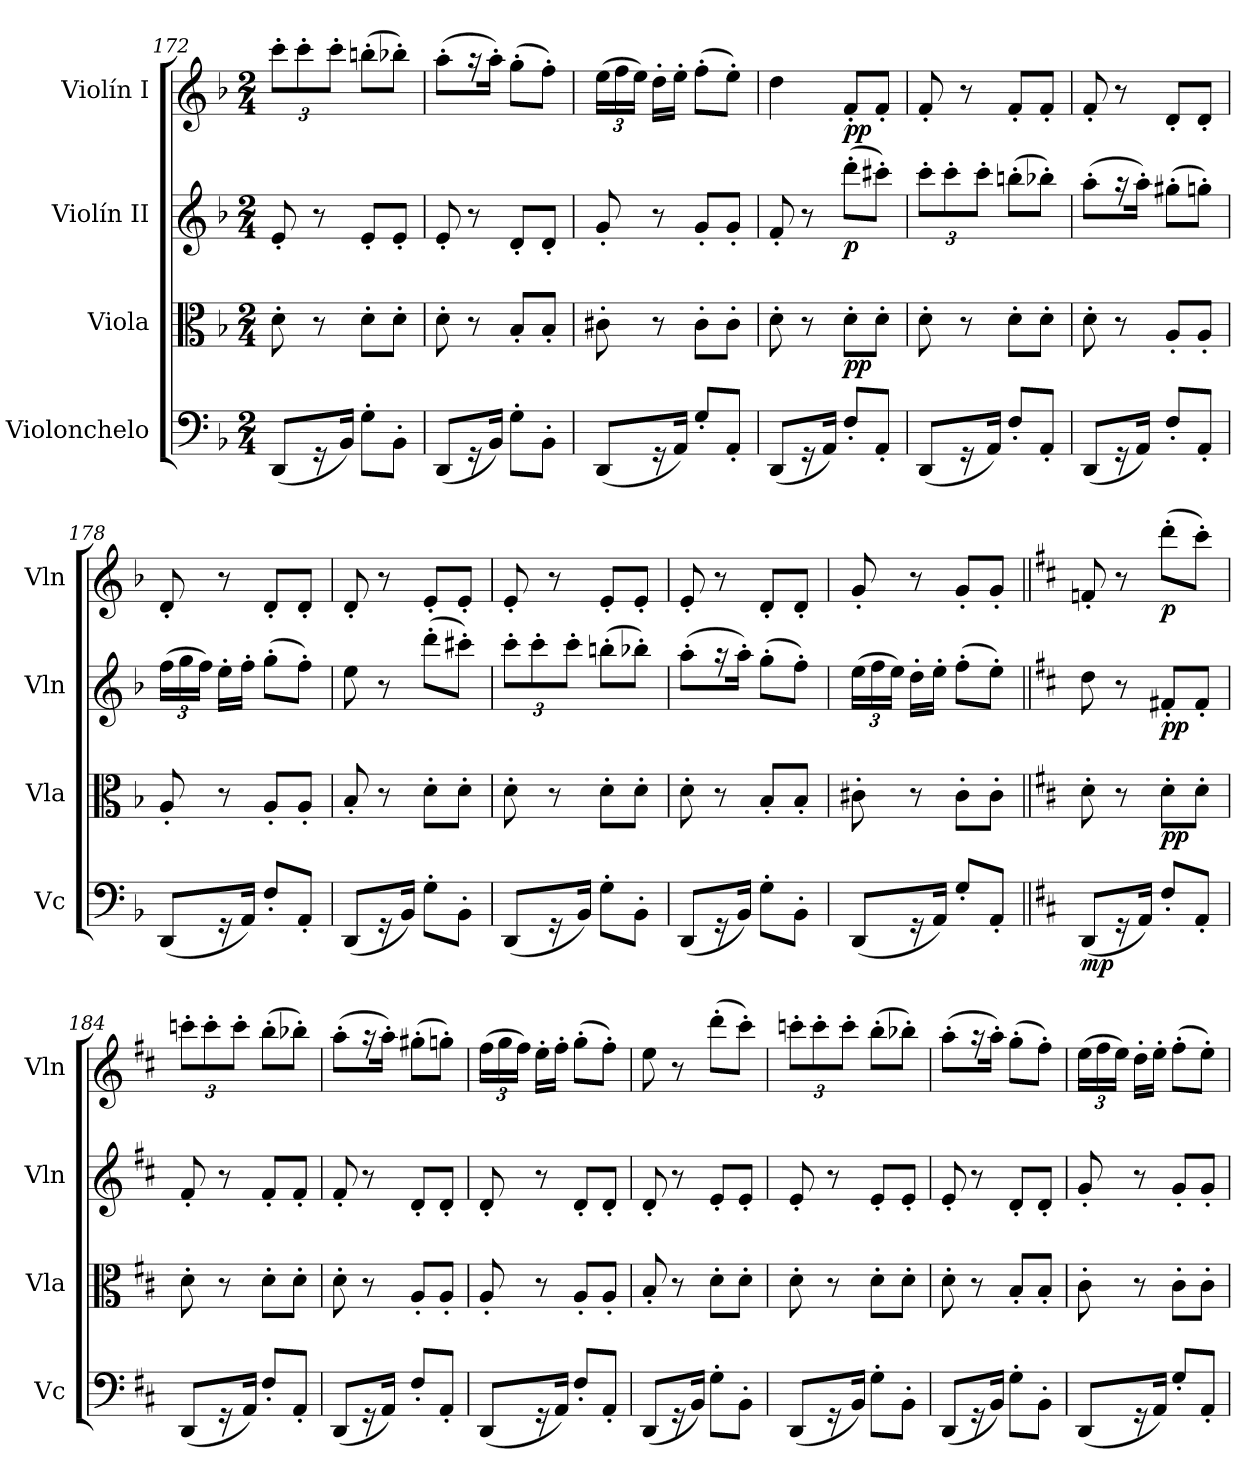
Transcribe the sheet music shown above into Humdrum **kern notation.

**kern	**dynam	**kern	**dynam	**kern	**dynam	**kern	**dynam
*part4	*part4	*part3	*part3	*part2	*part2	*part1	*part1
*staff4	*staff4	*staff3	*staff3	*staff2	*staff2	*staff1	*staff1
*I"Violonchelo	*	*I"Viola	*	*I"Violín II	*	*I"Violín I	*
*I'Vc	*	*I'Vla	*	*I'Vln	*	*I'Vln	*
*clefF4	*	*clefC3	*	*clefG2	*	*clefG2	*
*k[b-]	*	*k[b-]	*	*k[b-]	*	*k[b-]	*
*M2/4	*	*M2/4	*	*M2/4	*	*M2/4	*
*	*	*	*	*	*	*Xbrackettup	*
=172	=172	=172	=172	=172	=172	=172	=172
(8DD/L	.	8d'\	.	8e'/	.	12ccc'\L	.
.	.	.	.	.	.	12ccc'\	.
16r	.	8r	.	8r	.	.	.
.	.	.	.	.	.	12ccc'\J	.
16BB-/Jk)	.	.	.	.	.	.	.
8G'\L	.	8d'\L	.	8e'/L	.	(8bbn'\L	.
8BB-'\J	.	8d'\J	.	8e'/J	.	8bb-X'\J)	.
=173	=173	=173	=173	=173	=173	=173	=173
(8DD/L	.	8d'\	.	8e'/	.	(8aa'\L	.
16r	.	8r	.	8r	.	16r	.
16BB-/Jk)	.	.	.	.	.	16aa'\Jk)	.
8G'\L	.	8B-'/L	.	8d'/L	.	(8gg'\L	.
8BB-'\J	.	8B-'/J	.	8d'/J	.	8ff'\J)	.
=174	=174	=174	=174	=174	=174	=174	=174
(8DD/L	.	8c#X'\	.	8g'/	.	(24ee\LL	.
.	.	.	.	.	.	24ff\	.
.	.	.	.	.	.	24ee\JJ)	.
16r	.	8r	.	8r	.	16dd'\LL	.
16AA/Jk)	.	.	.	.	.	16ee'\JJ	.
8G'/L	.	8c#'\L	.	8g'/L	.	(8ff'\L	.
8AA'/J	.	8c#'\J	.	8g'/J	.	8ee'\J)	.
=175	=175	=175	=175	=175	=175	=175	=175
(8DD/L	.	8d'\	.	8f'/	.	4dd\	.
16r	.	8r	.	8r	.	.	.
16AA/Jk)	.	.	.	.	.	.	.
!	!	!	!LO:DY:b	!	!LO:DY:b	!	!LO:DY:b
8F'/L	.	8d'\L	pp	(8ddd'\L	p	8f'/L	pp
8AA'/J	.	8d'\J	.	8ccc#X'\J)	.	8f'/J	.
!!LO:LB:g=z
=176	=176	=176	=176	=176	=176	=176	=176
*	*	*	*	*Xbrackettup	*	*	*
(8DD/L	.	8d'\	.	12ccc'\L	.	8f'/	.
.	.	.	.	12ccc'\	.	.	.
16r	.	8r	.	.	.	8r	.
.	.	.	.	12ccc'\J	.	.	.
16AA/Jk)	.	.	.	.	.	.	.
8F'/L	.	8d'\L	.	(8bbn'\L	.	8f'/L	.
8AA'/J	.	8d'\J	.	8bb-X'\J)	.	8f'/J	.
=177	=177	=177	=177	=177	=177	=177	=177
(8DD/L	.	8d'\	.	(8aa'\L	.	8f'/	.
16r	.	8r	.	16r	.	8r	.
16AA/Jk)	.	.	.	16aa'\Jk)	.	.	.
8F'/L	.	8A'/L	.	(8gg#X'\L	.	8d'/L	.
8AA'/J	.	8A'/J	.	8ggn'\J)	.	8d'/J	.
=178	=178	=178	=178	=178	=178	=178	=178
(8DD/L	.	8A'/	.	(24ff\LL	.	8d'/	.
.	.	.	.	24gg\	.	.	.
.	.	.	.	24ff\JJ)	.	.	.
16r	.	8r	.	16ee'\LL	.	8r	.
16AA/Jk)	.	.	.	16ff'\JJ	.	.	.
8F'/L	.	8A'/L	.	(8gg'\L	.	8d'/L	.
8AA'/J	.	8A'/J	.	8ff'\J)	.	8d'/J	.
=179	=179	=179	=179	=179	=179	=179	=179
(8DD/L	.	8B-'/	.	8ee\	.	8d'/	.
16r	.	8r	.	8r	.	8r	.
16BB-/Jk)	.	.	.	.	.	.	.
8G'\L	.	8d'\L	.	(8ddd'\L	.	8e'/L	.
8BB-'\J	.	8d'\J	.	8ccc#X'\J)	.	8e'/J	.
=180	=180	=180	=180	=180	=180	=180	=180
(8DD/L	.	8d'\	.	12ccc'\L	.	8e'/	.
.	.	.	.	12ccc'\	.	.	.
16r	.	8r	.	.	.	8r	.
.	.	.	.	12ccc'\J	.	.	.
16BB-/Jk)	.	.	.	.	.	.	.
8G'\L	.	8d'\L	.	(8bbn'\L	.	8e'/L	.
8BB-'\J	.	8d'\J	.	8bb-X'\J)	.	8e'/J	.
=181	=181	=181	=181	=181	=181	=181	=181
(8DD/L	.	8d'\	.	(8aa'\L	.	8e'/	.
16r	.	8r	.	16r	.	8r	.
16BB-/Jk)	.	.	.	16aa'\Jk)	.	.	.
8G'\L	.	8B-'/L	.	(8gg'\L	.	8d'/L	.
8BB-'\J	.	8B-'/J	.	8ff'\J)	.	8d'/J	.
!!LO:LB:g=z
=182	=182	=182	=182	=182	=182	=182	=182
(8DD/L	.	8c#X'\	.	(24ee\LL	.	8g'/	.
.	.	.	.	24ff\	.	.	.
.	.	.	.	24ee\JJ)	.	.	.
16r	.	8r	.	16dd'\LL	.	8r	.
16AA/Jk)	.	.	.	16ee'\JJ	.	.	.
8G'/L	.	8c#'\L	.	(8ff'\L	.	8g'/L	.
8AA'/J	.	8c#'\J	.	8ee'\J)	.	8g'/J	.
=183||	=183||	=183||	=183||	=183||	=183||	=183||	=183||
*k[f#c#]	*	*k[f#c#]	*	*k[f#c#]	*	*k[f#c#]	*
!	!LO:DY:b	!	!	!	!	!	!
(8DD/L	mp	8d'\	.	8dd\	.	8fn'/	.
16r	.	8r	.	8r	.	8r	.
16AA/Jk)	.	.	.	.	.	.	.
!	!	!	!LO:DY:b	!	!LO:DY:b	!	!LO:DY:b
8F#'/L	.	8d'\L	pp	8f#X'/L	pp	(8ddd'\L	p
8AA'/J	.	8d'\J	.	8f#'/J	.	8ccc#'\J)	.
=184	=184	=184	=184	=184	=184	=184	=184
(8DD/L	.	8d'\	.	8f#'/	.	12cccn'\L	.
.	.	.	.	.	.	12ccc'\	.
16r	.	8r	.	8r	.	.	.
.	.	.	.	.	.	12ccc'\J	.
16AA/Jk)	.	.	.	.	.	.	.
8F#'/L	.	8d'\L	.	8f#'/L	.	(8bb'\L	.
8AA'/J	.	8d'\J	.	8f#'/J	.	8bb-X'\J)	.
=185	=185	=185	=185	=185	=185	=185	=185
(8DD/L	.	8d'\	.	8f#'/	.	(8aa'\L	.
16r	.	8r	.	8r	.	16r	.
16AA/Jk)	.	.	.	.	.	16aa'\Jk)	.
8F#'/L	.	8A'/L	.	8d'/L	.	(8gg#X'\L	.
8AA'/J	.	8A'/J	.	8d'/J	.	8ggn'\J)	.
=186	=186	=186	=186	=186	=186	=186	=186
(8DD/L	.	8A'/	.	8d'/	.	(24ff#\LL	.
.	.	.	.	.	.	24gg\	.
.	.	.	.	.	.	24ff#\JJ)	.
16r	.	8r	.	8r	.	16ee'\LL	.
16AA/Jk)	.	.	.	.	.	16ff#'\JJ	.
8F#'/L	.	8A'/L	.	8d'/L	.	(8gg'\L	.
8AA'/J	.	8A'/J	.	8d'/J	.	8ff#'\J)	.
=187	=187	=187	=187	=187	=187	=187	=187
(8DD/L	.	8B'/	.	8d'/	.	8ee\	.
16r	.	8r	.	8r	.	8r	.
16BB/Jk)	.	.	.	.	.	.	.
8G'\L	.	8d'\L	.	8e'/L	.	(8ddd'\L	.
8BB'\J	.	8d'\J	.	8e'/J	.	8ccc#'\J)	.
!!LO:PB:g=z
=188	=188	=188	=188	=188	=188	=188	=188
(8DD/L	.	8d'\	.	8e'/	.	12cccn'\L	.
.	.	.	.	.	.	12ccc'\	.
16r	.	8r	.	8r	.	.	.
.	.	.	.	.	.	12ccc'\J	.
16BB/Jk)	.	.	.	.	.	.	.
8G'\L	.	8d'\L	.	8e'/L	.	(8bb'\L	.
8BB'\J	.	8d'\J	.	8e'/J	.	8bb-X'\J)	.
=189	=189	=189	=189	=189	=189	=189	=189
(8DD/L	.	8d'\	.	8e'/	.	(8aa'\L	.
16r	.	8r	.	8r	.	16r	.
16BB/Jk)	.	.	.	.	.	16aa'\Jk)	.
8G'\L	.	8B'/L	.	8d'/L	.	(8gg'\L	.
8BB'\J	.	8B'/J	.	8d'/J	.	8ff#'\J)	.
=190	=190	=190	=190	=190	=190	=190	=190
(8DD/L	.	8c#'\	.	8g'/	.	(24ee\LL	.
.	.	.	.	.	.	24ff#\	.
.	.	.	.	.	.	24ee\JJ)	.
16r	.	8r	.	8r	.	16dd'\LL	.
16AA/Jk)	.	.	.	.	.	16ee'\JJ	.
8G'/L	.	8c#'\L	.	8g'/L	.	(8ff#'\L	.
8AA'/J	.	8c#'\J	.	8g'/J	.	8ee'\J)	.
=	=	=	=	=	=	=	=
*-	*-	*-	*-	*-	*-	*-	*-
